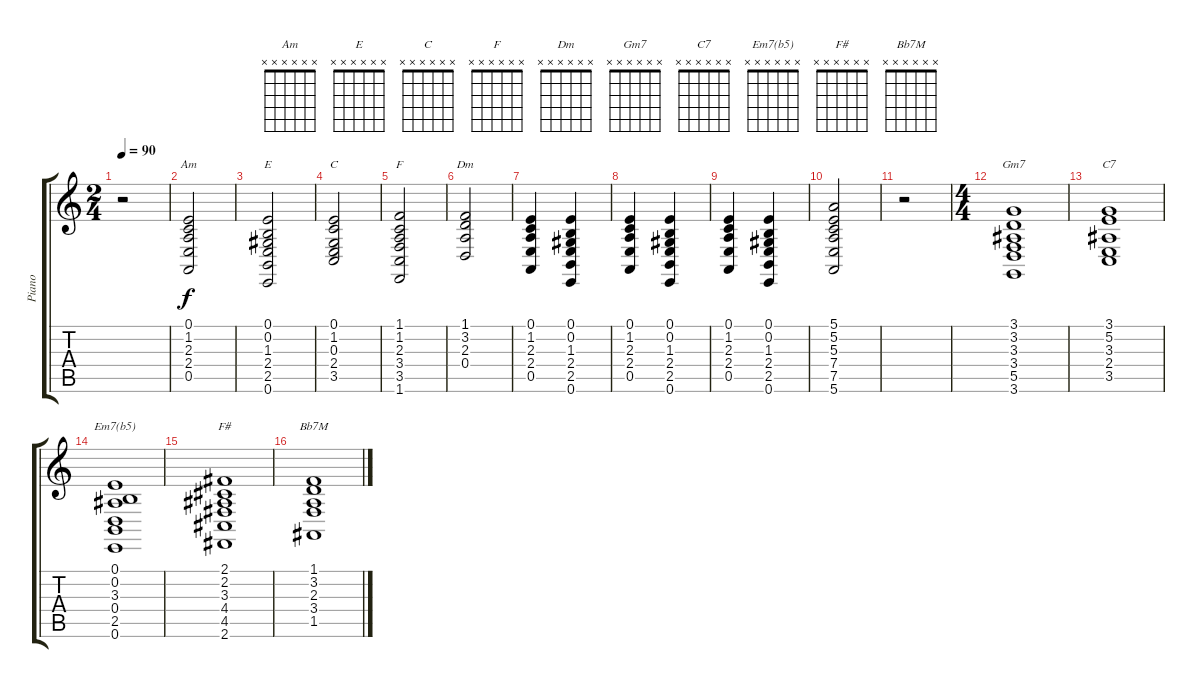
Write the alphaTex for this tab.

\track ("Piano" "Piano") {instrument rockorgan}
\staff {score tabs}
\tuning (E4 B3 G3 D3 A2 E2) {hide}
\chord ("Am" x x x x x x)
\chord ("E" x x x x x x)
\chord ("C" x x x x x x)
\chord ("F" x x x x x x)
\chord ("Dm" x x x x x x)
\chord ("Gm7" x x x x x x)
\chord ("C7" x x x x x x)
\chord ("Em7(b5)" x x x x x x)
\chord ("F#" x x x x x x)
\chord ("Bb7M" x x x x x x)
\ts (2 4)
\tempo 90
\clef g2
\ks c
r.2{dy f instrument rockorgan} |
(0.1 1.2 2.3 2.4 0.5).2{ch "Am"} |
(0.1 0.2 1.3 2.4 2.5 0.6).2{ch "E"} |
(0.1 1.2 0.3 2.4 3.5).2{ch "C"} |
(1.1 1.2 2.3 3.4 3.5 1.6).2{ch "F"} |
(1.1 3.2 2.3 0.4).2{ch "Dm"} |
(0.1 1.2 2.3 2.4 0.5).4 (0.1 0.2 1.3 2.4 2.5 0.6).4 |
(0.1 1.2 2.3 2.4 0.5).4 (0.1 0.2 1.3 2.4 2.5 0.6).4 |
(0.1 1.2 2.3 2.4 0.5).4 (0.1 0.2 1.3 2.4 2.5 0.6).4 |
(5.1 5.2 5.3 7.4 7.5 5.6).2 |
r.2 |
\ts (4 4)
(3.1 3.2 3.3 3.4 5.5 3.6).1{ch "Gm7"} |
(3.1 5.2 3.3 2.4 3.5).1{ch "C7"} |
(0.1 0.2 3.3 0.4 2.5 0.6).1{ch "Em7(b5)"} |
(2.1 2.2 3.3 4.4 4.5 2.6).1{ch "F#"} |
(1.1 3.2 2.3 3.4 1.5).1{ch "Bb7M"}
